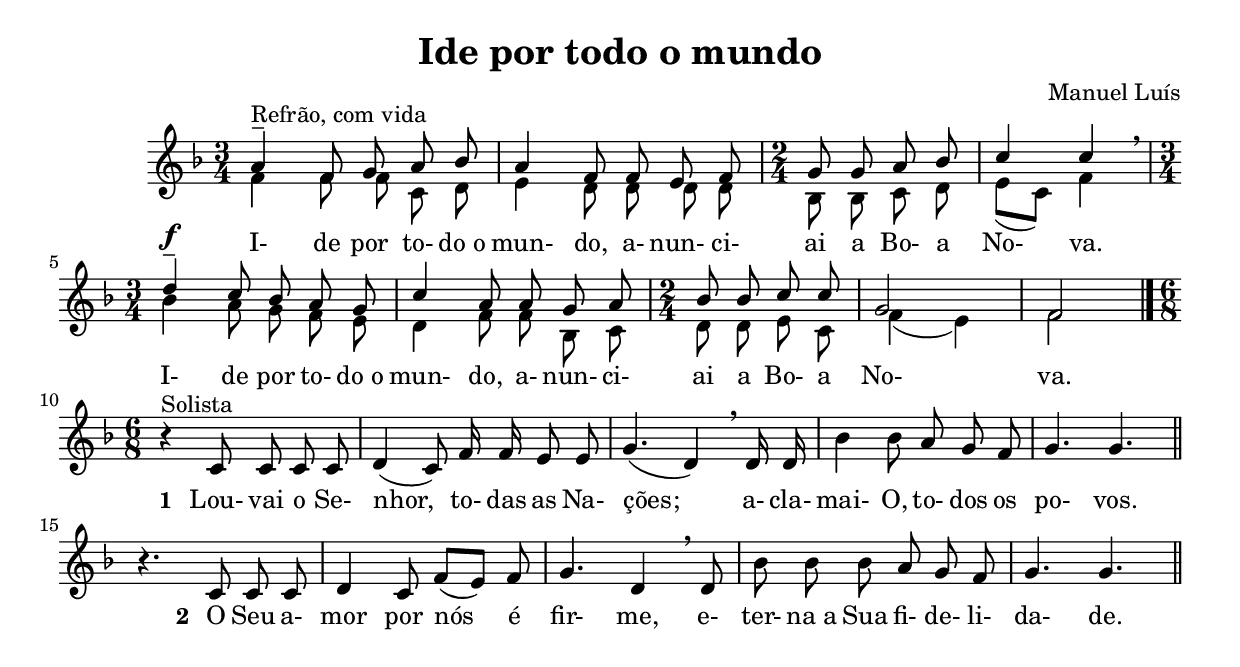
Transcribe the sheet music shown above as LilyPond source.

\version "2.14.0"

\header {
  title = "Ide por todo o mundo"
  
  composer = "Manuel Luís"

  ocasioes = "salmo"
  seccao   = "salmo"
}


melodyA = {
  \relative c''{
    \autoBeamOff
    \voiceOne
    a4--^\markup{Refrão, com vida} f8 g a bes | a4 f8 f e f|\time 2/4 g g a bes| 
    c4 c4\breathe | \time 3/4 d4--^\f c8 bes a g | c4 a8 a g a |
    \time 2/4 bes bes c c | g2 | f \bar "|."
	\break
    \oneVoice
    \time 6/8 r4^\markup{Solista} c8 c c c | d4( c8) f16 f e8 e |
    g4.( d4) \breathe d16 d | bes'4 bes8 a g f | g4. g4. \bar "||"
    r4. c,8 c c | d4 c8 f[( e)] f | g4. d4 \breathe d8 | 
    bes' bes bes a g f | g4. g \bar "||"
  }
}

melodyB = {
  \relative c' {
    \autoBeamOff
    \voiceTwo
    f4 f8 f c d | e4 d8 d d d | bes bes c d | e([ c)] f4 |
    bes a8 g f e | d4 f8 f bes, c | d d e c | f4( e) | f2 \bar "|."
  }
}

melody = {
  \time 3/4
  \key f \major
  <<
    \new Voice = "mel" \melodyA
    \new Voice \melodyB
  >>
}

text = {
  \lyricmode {
    I- de por to- do_o mun- do, a- nun- ci- ai a Bo- a No- va.
    I- de por to- do_o mun- do, a- nun- ci- ai a Bo- a No- va.
  }
  \set stanza = #"1 "
  \lyricmode {
    Lou- vai o Se- nhor, to- das as Na- ções; a- cla- mai- O, to- dos os po- vos.
  }
  \set stanza = #"2 "
  \lyricmode {
    O Seu a- mor por nós é fir- me, e- ter- na_a Sua fi- de- li- da- de.
  }
}


\score {
  <<
    \new Staff \melody
    \new Lyrics \lyricsto mel \text
  >>
  \layout {
    \context {
      \Staff \RemoveEmptyStaves 
      \override VerticalAxisGroup #'remove-first = ##t
    }
  }
  \midi {
    \context {
      \Score
      tempoWholesPerMinute = #(ly:make-moment 90 4)
    }
  }
}


